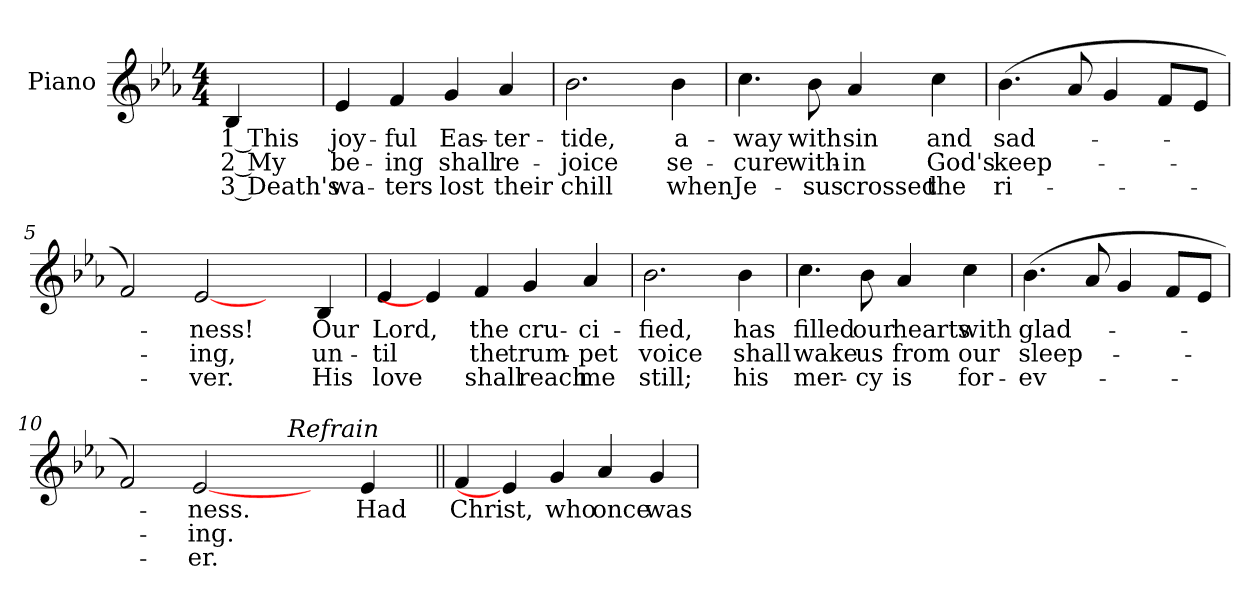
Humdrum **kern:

**kern	**text	**text	**text
*part1	*part1	*part1	*part1
*staff1	*staff1	*staff1	*staff1
*I"Piano	*	*	*
*I'Pno.	*	*	*
!!LO:PB:g=z
*clefG2	*	*	*
*k[b-e-a-]	*	*	*
*E-:	*	*	*
*M4/4	*	*	*
=	=	=	=
!	!LO:LY:b:color=#000000	!LO:LY:b:color=#000000	!LO:LY:b:color=#000000
4B-i/	1 This	2 My	3 Death's
=1	=1	=1	=1
!	!LO:LY:b:color=#000000	!LO:LY:b:color=#000000	!LO:LY:b:color=#000000
4e-i/	joy-	be-	wa-
!	!LO:LY:b:color=#000000	!LO:LY:b:color=#000000	!LO:LY:b:color=#000000
4fi/	-ful	-ing	-ters
!	!LO:LY:b:color=#000000	!LO:LY:b:color=#000000	!LO:LY:b:color=#000000
4gi/	Eas-	shall	lost
!	!LO:LY:b:color=#000000	!LO:LY:b:color=#000000	!LO:LY:b:color=#000000
4a-i/	-ter-	re-	their
=2	=2	=2	=2
!	!LO:LY:b:color=#000000	!LO:LY:b:color=#000000	!LO:LY:b:color=#000000
2.b-i\	-tide,	-joice	chill
!	!LO:LY:b:color=#000000	!LO:LY:b:color=#000000	!LO:LY:b:color=#000000
4b-i\	a-	se-	when
=3	=3	=3	=3
!	!LO:LY:b:color=#000000	!LO:LY:b:color=#000000	!LO:LY:b:color=#000000
4.cci\	-way	-cure	Je-
!	!LO:LY:b:color=#000000	!LO:LY:b:color=#000000	!LO:LY:b:color=#000000
8b-i\	with	with-	-sus
!	!LO:LY:b:color=#000000	!LO:LY:b:color=#000000	!LO:LY:b:color=#000000
4a-i/	sin	-in	crossed
!	!LO:LY:b:color=#000000	!LO:LY:b:color=#000000	!LO:LY:b:color=#000000
4cci\	and	God's	the
!!LO:LB:g=z
=4	=4	=4	=4
!	!LO:LY:b:color=#000000	!LO:LY:b:color=#000000	!LO:LY:b:color=#000000
(4.b-i\	sad-	keep-	ri-
8a-i/	.	.	.
4gi/	.	.	.
8fi/L	.	.	.
8e-i/J	.	.	.
=5	=5	=5	=5
2fi/)	.	.	.
!	!LO:LY:b:color=#000000	!LO:LY:b:color=#000000	!LO:LY:b:color=#000000
[2e-i/	-ness!	-ing,	-ver.
4ryy	.	.	.
!	!LO:LY:b:color=#000000	!LO:LY:b:color=#000000	!LO:LY:b:color=#000000
4B-i/	Our	un-	His
=6	=6	=6	=6
!	!LO:LY:b:color=#000000	!LO:LY:b:color=#000000	!LO:LY:b:color=#000000
4e-i/	Lord,	-til	love
4e-i/]	.	.	.
!	!LO:LY:b:color=#000000	!LO:LY:b:color=#000000	!LO:LY:b:color=#000000
4fi/	the	the	shall
!	!LO:LY:b:color=#000000	!LO:LY:b:color=#000000	!LO:LY:b:color=#000000
4gi/	cru-	trum-	reach
!	!LO:LY:b:color=#000000	!LO:LY:b:color=#000000	!LO:LY:b:color=#000000
4a-i/	-ci-	-pet	me
=7	=7	=7	=7
!	!LO:LY:b:color=#000000	!LO:LY:b:color=#000000	!LO:LY:b:color=#000000
2.b-i\	-fied,	voice	still;
!	!LO:LY:b:color=#000000	!LO:LY:b:color=#000000	!LO:LY:b:color=#000000
4b-i\	has	shall	his
!!LO:LB:g=z
=8	=8	=8	=8
!	!LO:LY:b:color=#000000	!LO:LY:b:color=#000000	!LO:LY:b:color=#000000
4.cci\	filled	wake	mer-
!	!LO:LY:b:color=#000000	!LO:LY:b:color=#000000	!LO:LY:b:color=#000000
8b-i\	our	us	-cy
!	!LO:LY:b:color=#000000	!LO:LY:b:color=#000000	!LO:LY:b:color=#000000
4a-i/	hearts	from	is
!	!LO:LY:b:color=#000000	!LO:LY:b:color=#000000	!LO:LY:b:color=#000000
4cci\	with	our	for-
=9	=9	=9	=9
!	!LO:LY:b:color=#000000	!LO:LY:b:color=#000000	!LO:LY:b:color=#000000
(4.b-i\	glad-	sleep-	-ev-
8a-i/	.	.	.
4gi/	.	.	.
8fi/L	.	.	.
8e-i/J	.	.	.
=10	=10	=10	=10
*^	*	*	*
2fi/)	2ryy	.	.	.
!	!	!LO:LY:b:color=#000000	!LO:LY:b:color=#000000	!LO:LY:b:color=#000000
[2e-i/	4ryy	-ness.	-ing.	-er.
.	8ryy	.	.	.
.	32ryy	.	.	.
.	512.ryy	.	.	.
!	!LO:TX:a:i:t=Refrain	!	!	!
.	2ryy	.	.	.
4ryy	.	.	.	.
!	!	!LO:LY:b:color=#000000	!	!
4e-i/	.	Had	.	.
.	16ryy	.	.	.
.	64ryy	.	.	.
.	128ryy	.	.	.
.	256ryy	.	.	.
.	1024ryy	.	.	.
*v	*v	*	*	*
!!LO:LB:g=z
=11||	=11||	=11||	=11||
*^	*	*	*
!	!	!LO:LY:b:color=#000000	!	!
*v	*v	*	*	*
4fi/	Christ,	.	.
4e-i/]	.	.	.
!	!LO:LY:b:color=#000000	!	!
4gi/	who	.	.
!	!LO:LY:b:color=#000000	!	!
4a-i/	once	.	.
!	!LO:LY:b:color=#000000	!	!
4gi/	was	.	.
=	=	=	=
*-	*-	*-	*-
